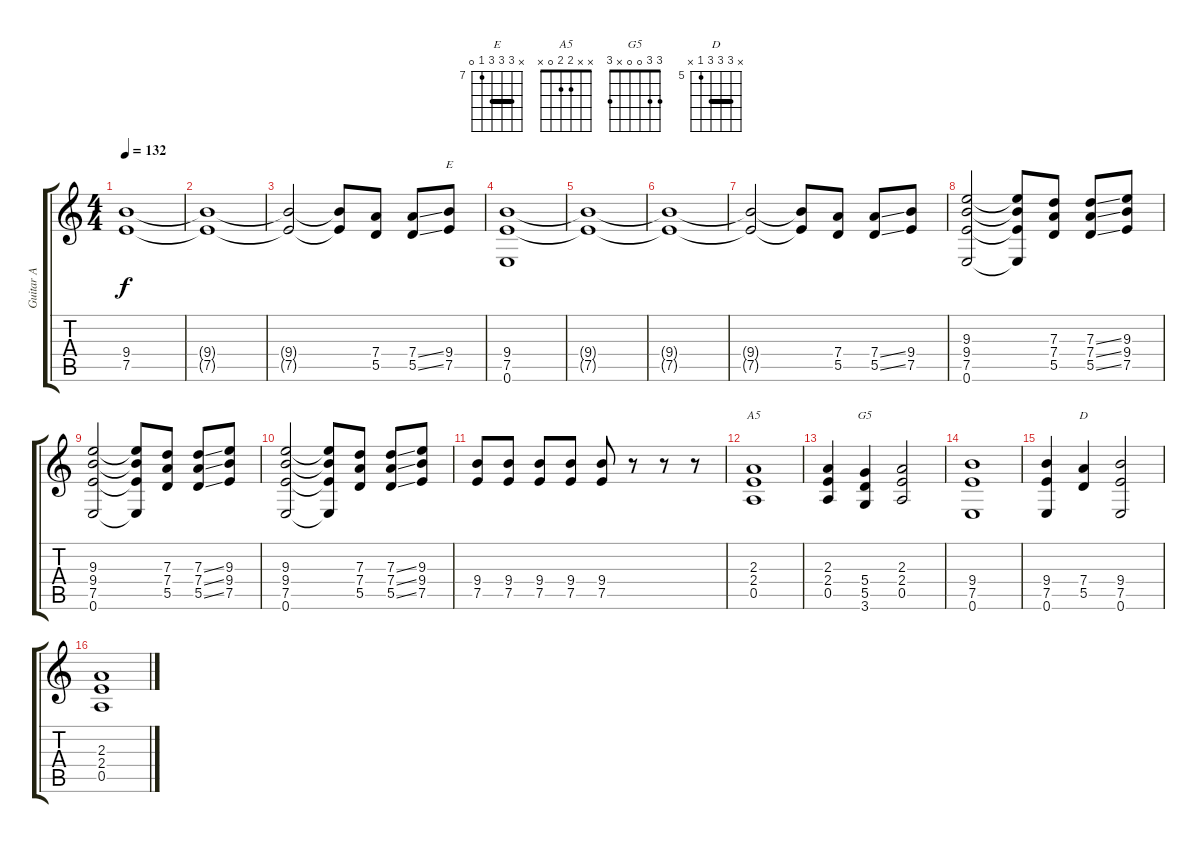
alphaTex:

\track ("Guitar A" "Guitar A") {instrument overdrivenguitar}
\staff {score tabs}
\tuning (E4 B3 G3 D3 A2 E2) {hide}
\chord ("E" x 9 9 9 7 0) {firstfret 7 barre 9}
\chord ("A5" x x 2 2 0 x)
\chord ("G5" 3 3 0 0 x 3)
\chord ("D" x 7 7 7 5 x) {firstfret 5 barre 7}
\ts (4 4)
\tempo 132
\clef g2
\ks c
(9.4{t} 7.5{t}).1{dy f} |
(9.4{t} 7.5{t}).1 |
(9.4{t} 7.5{t}).2 (9.4{t} 7.5{t}).8 (7.4 5.5).8 (7.4{ss} 5.5{ss}).8 (9.4 7.5).8{ch "E"} |
(9.4 7.5 0.6).1 |
(9.4{t} 7.5{t}).1 |
(9.4{t} 7.5{t}).1 |
(9.4{t} 7.5{t}).2 (9.4{t} 7.5{t}).8 (7.4 5.5).8 (7.4{ss} 5.5{ss}).8 (9.4 7.5).8 |
(9.3 9.4 7.5 0.6).2 (9.3{t} 9.4{t} 7.5{t} 0.6{t}).8 (7.3 7.4 5.5).8 (7.3{ss} 7.4{ss} 5.5{ss}).8 (9.3 9.4 7.5).8 |
(9.3 9.4 7.5 0.6).2 (9.3{t} 9.4{t} 7.5{t} 0.6{t}).8 (7.3 7.4 5.5).8 (7.3{ss} 7.4{ss} 5.5{ss}).8 (9.3 9.4 7.5).8 |
(9.3 9.4 7.5 0.6).2 (9.3{t} 9.4{t} 7.5{t} 0.6{t}).8 (7.3 7.4 5.5).8 (7.3{ss} 7.4{ss} 5.5{ss}).8 (9.3 9.4 7.5).8 |
(9.4 7.5).8 (9.4 7.5).8 (9.4 7.5).8 (9.4 7.5).8 (9.4 7.5).8 r.8 r.8 r.8 |
(2.3 2.4 0.5).1{ch "A5"} |
(2.3 2.4 0.5).4 (5.4 5.5 3.6).4{ch "G5"} (2.3 2.4 0.5).2 |
(9.4 7.5 0.6).1 |
(9.4 7.5 0.6).4 (7.4 5.5).4{ch "D"} (9.4 7.5 0.6).2 |
(2.3 2.4 0.5).1
